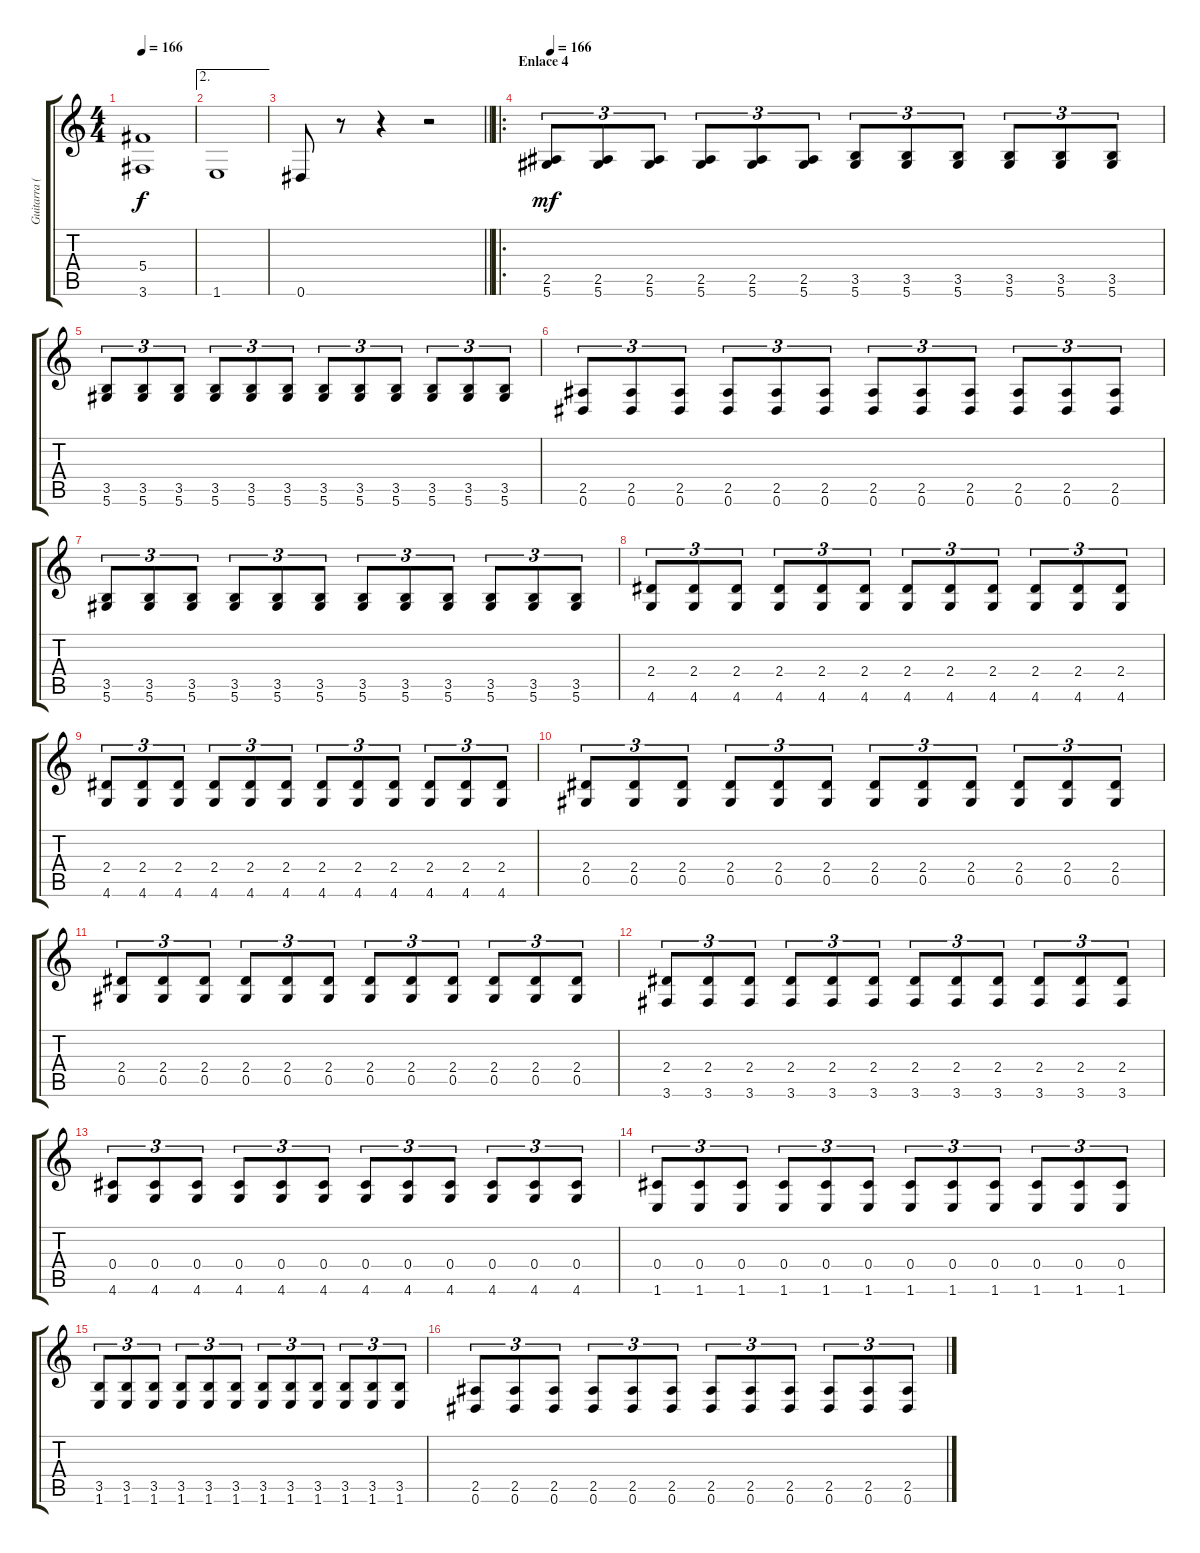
\track ("Guitarra (Walter Giardino)" "Guitarra (") {instrument distortionguitar}
\staff {score tabs}
\tuning (Eb4 Bb3 Gb3 Db3 Ab2 Eb2) {hide}
\ts (4 4)
\tempo 166
\clef g2
\ks c
(5.4 3.6).1{dy f} |
\ae 2
1.6.1 |
\barLineRight lightlight
0.6.8 r.8 r.4 r.2 |
\ro
\section ("" "Enlace 4")
\tempo 166
(2.5 5.6).8{tu (3 2) dy mf} (2.5 5.6).8{tu (3 2)} (2.5 5.6).8{tu (3 2)} (2.5 5.6).8{tu (3 2)} (2.5 5.6).8{tu (3 2)} (2.5 5.6).8{tu (3 2)} (3.5 5.6).8{tu (3 2)} (3.5 5.6).8{tu (3 2)} (3.5 5.6).8{tu (3 2)} (3.5 5.6).8{tu (3 2)} (3.5 5.6).8{tu (3 2)} (3.5 5.6).8{tu (3 2)} |
(3.5 5.6).8{tu (3 2)} (3.5 5.6).8{tu (3 2)} (3.5 5.6).8{tu (3 2)} (3.5 5.6).8{tu (3 2)} (3.5 5.6).8{tu (3 2)} (3.5 5.6).8{tu (3 2)} (3.5 5.6).8{tu (3 2)} (3.5 5.6).8{tu (3 2)} (3.5 5.6).8{tu (3 2)} (3.5 5.6).8{tu (3 2)} (3.5 5.6).8{tu (3 2)} (3.5 5.6).8{tu (3 2)} |
(2.5 0.6).8{tu (3 2)} (2.5 0.6).8{tu (3 2)} (2.5 0.6).8{tu (3 2)} (2.5 0.6).8{tu (3 2)} (2.5 0.6).8{tu (3 2)} (2.5 0.6).8{tu (3 2)} (2.5 0.6).8{tu (3 2)} (2.5 0.6).8{tu (3 2)} (2.5 0.6).8{tu (3 2)} (2.5 0.6).8{tu (3 2)} (2.5 0.6).8{tu (3 2)} (2.5 0.6).8{tu (3 2)} |
(3.5 5.6).8{tu (3 2)} (3.5 5.6).8{tu (3 2)} (3.5 5.6).8{tu (3 2)} (3.5 5.6).8{tu (3 2)} (3.5 5.6).8{tu (3 2)} (3.5 5.6).8{tu (3 2)} (3.5 5.6).8{tu (3 2)} (3.5 5.6).8{tu (3 2)} (3.5 5.6).8{tu (3 2)} (3.5 5.6).8{tu (3 2)} (3.5 5.6).8{tu (3 2)} (3.5 5.6).8{tu (3 2)} |
(2.4 4.6).8{tu (3 2)} (2.4 4.6).8{tu (3 2)} (2.4 4.6).8{tu (3 2)} (2.4 4.6).8{tu (3 2)} (2.4 4.6).8{tu (3 2)} (2.4 4.6).8{tu (3 2)} (2.4 4.6).8{tu (3 2)} (2.4 4.6).8{tu (3 2)} (2.4 4.6).8{tu (3 2)} (2.4 4.6).8{tu (3 2)} (2.4 4.6).8{tu (3 2)} (2.4 4.6).8{tu (3 2)} |
(2.4 4.6).8{tu (3 2)} (2.4 4.6).8{tu (3 2)} (2.4 4.6).8{tu (3 2)} (2.4 4.6).8{tu (3 2)} (2.4 4.6).8{tu (3 2)} (2.4 4.6).8{tu (3 2)} (2.4 4.6).8{tu (3 2)} (2.4 4.6).8{tu (3 2)} (2.4 4.6).8{tu (3 2)} (2.4 4.6).8{tu (3 2)} (2.4 4.6).8{tu (3 2)} (2.4 4.6).8{tu (3 2)} |
(2.4 0.5).8{tu (3 2)} (2.4 0.5).8{tu (3 2)} (2.4 0.5).8{tu (3 2)} (2.4 0.5).8{tu (3 2)} (2.4 0.5).8{tu (3 2)} (2.4 0.5).8{tu (3 2)} (2.4 0.5).8{tu (3 2)} (2.4 0.5).8{tu (3 2)} (2.4 0.5).8{tu (3 2)} (2.4 0.5).8{tu (3 2)} (2.4 0.5).8{tu (3 2)} (2.4 0.5).8{tu (3 2)} |
(2.4 0.5).8{tu (3 2)} (2.4 0.5).8{tu (3 2)} (2.4 0.5).8{tu (3 2)} (2.4 0.5).8{tu (3 2)} (2.4 0.5).8{tu (3 2)} (2.4 0.5).8{tu (3 2)} (2.4 0.5).8{tu (3 2)} (2.4 0.5).8{tu (3 2)} (2.4 0.5).8{tu (3 2)} (2.4 0.5).8{tu (3 2)} (2.4 0.5).8{tu (3 2)} (2.4 0.5).8{tu (3 2)} |
(2.4 3.6).8{tu (3 2)} (2.4 3.6).8{tu (3 2)} (2.4 3.6).8{tu (3 2)} (2.4 3.6).8{tu (3 2)} (2.4 3.6).8{tu (3 2)} (2.4 3.6).8{tu (3 2)} (2.4 3.6).8{tu (3 2)} (2.4 3.6).8{tu (3 2)} (2.4 3.6).8{tu (3 2)} (2.4 3.6).8{tu (3 2)} (2.4 3.6).8{tu (3 2)} (2.4 3.6).8{tu (3 2)} |
(0.4 4.6).8{tu (3 2)} (0.4 4.6).8{tu (3 2)} (0.4 4.6).8{tu (3 2)} (0.4 4.6).8{tu (3 2)} (0.4 4.6).8{tu (3 2)} (0.4 4.6).8{tu (3 2)} (0.4 4.6).8{tu (3 2)} (0.4 4.6).8{tu (3 2)} (0.4 4.6).8{tu (3 2)} (0.4 4.6).8{tu (3 2)} (0.4 4.6).8{tu (3 2)} (0.4 4.6).8{tu (3 2)} |
(0.4 1.6).8{tu (3 2)} (0.4 1.6).8{tu (3 2)} (0.4 1.6).8{tu (3 2)} (0.4 1.6).8{tu (3 2)} (0.4 1.6).8{tu (3 2)} (0.4 1.6).8{tu (3 2)} (0.4 1.6).8{tu (3 2)} (0.4 1.6).8{tu (3 2)} (0.4 1.6).8{tu (3 2)} (0.4 1.6).8{tu (3 2)} (0.4 1.6).8{tu (3 2)} (0.4 1.6).8{tu (3 2)} |
(3.5 1.6).8{tu (3 2)} (3.5 1.6).8{tu (3 2)} (3.5 1.6).8{tu (3 2)} (3.5 1.6).8{tu (3 2)} (3.5 1.6).8{tu (3 2)} (3.5 1.6).8{tu (3 2)} (3.5 1.6).8{tu (3 2)} (3.5 1.6).8{tu (3 2)} (3.5 1.6).8{tu (3 2)} (3.5 1.6).8{tu (3 2)} (3.5 1.6).8{tu (3 2)} (3.5 1.6).8{tu (3 2)} |
(2.5 0.6).8{tu (3 2)} (2.5 0.6).8{tu (3 2)} (2.5 0.6).8{tu (3 2)} (2.5 0.6).8{tu (3 2)} (2.5 0.6).8{tu (3 2)} (2.5 0.6).8{tu (3 2)} (2.5 0.6).8{tu (3 2)} (2.5 0.6).8{tu (3 2)} (2.5 0.6).8{tu (3 2)} (2.5 0.6).8{tu (3 2)} (2.5 0.6).8{tu (3 2)} (2.5 0.6).8{tu (3 2)}
